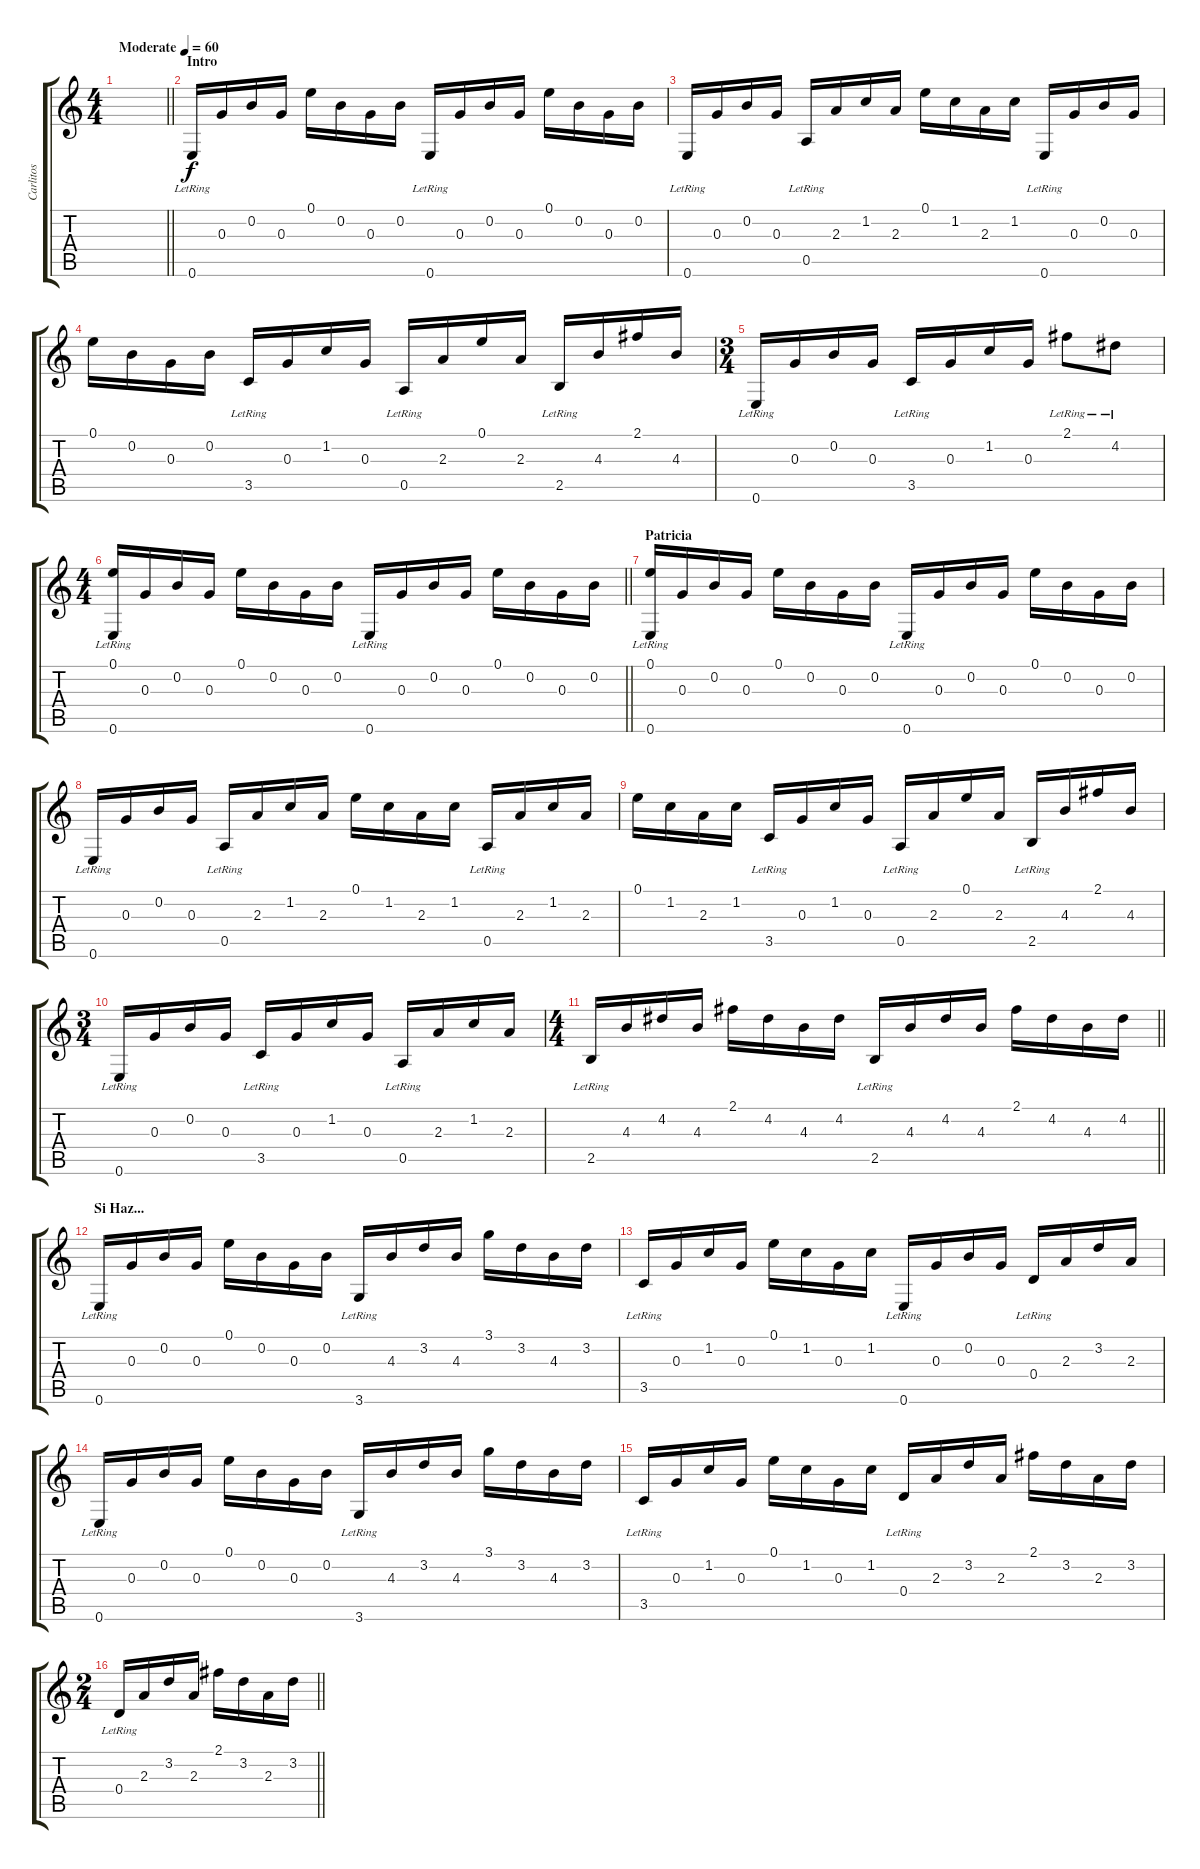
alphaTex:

\track ("Carlitos" "Carlitos") {instrument acousticguitarsteel}
\staff {score tabs}
\tuning (E4 B3 G3 D3 A2 E2) {hide}
\ts (4 4)
\tempo (60 "Moderate")
\clef g2
\barLineRight lightlight
\ks c
|
\section ("" "Intro")
0.6{lr}.16 0.3.16 0.2.16 0.3.16 0.1.16 0.2.16 0.3.16 0.2.16 0.6{lr}.16 0.3.16 0.2.16 0.3.16 0.1.16 0.2.16 0.3.16 0.2.16 |
0.6{lr}.16 0.3.16 0.2.16 0.3.16 0.5{lr}.16 2.3.16 1.2.16 2.3.16 0.1.16 1.2.16 2.3.16 1.2.16 0.6{lr}.16 0.3.16 0.2.16 0.3.16 |
0.1.16 0.2.16 0.3.16 0.2.16 3.5{lr}.16 0.3.16 1.2.16 0.3.16 0.5{lr}.16 2.3.16 0.1.16 2.3.16 2.5{lr}.16 4.3.16 2.1.16 4.3.16 |
\ts (3 4)
0.6{lr}.16 0.3.16 0.2.16 0.3.16 3.5{lr}.16 0.3.16 1.2.16 0.3.16 2.1{lr}.8 4.2{lr}.8 |
\ts (4 4)
\barLineRight lightlight
(0.1 0.6{lr}).16 0.3.16 0.2.16 0.3.16 0.1.16 0.2.16 0.3.16 0.2.16 0.6{lr}.16 0.3.16 0.2.16 0.3.16 0.1.16 0.2.16 0.3.16 0.2.16 |
\section ("" "Patricia")
(0.1 0.6{lr}).16 0.3.16 0.2.16 0.3.16 0.1.16 0.2.16 0.3.16 0.2.16 0.6{lr}.16 0.3.16 0.2.16 0.3.16 0.1.16 0.2.16 0.3.16 0.2.16 |
0.6{lr}.16 0.3.16 0.2.16 0.3.16 0.5{lr}.16 2.3.16 1.2.16 2.3.16 0.1.16 1.2.16 2.3.16 1.2.16 0.5{lr}.16 2.3.16 1.2.16 2.3.16 |
0.1.16 1.2.16 2.3.16 1.2.16 3.5{lr}.16 0.3.16 1.2.16 0.3.16 0.5{lr}.16 2.3.16 0.1.16 2.3.16 2.5{lr}.16 4.3.16 2.1.16 4.3.16 |
\ts (3 4)
0.6{lr}.16 0.3.16 0.2.16 0.3.16 3.5{lr}.16 0.3.16 1.2.16 0.3.16 0.5{lr}.16 2.3.16 1.2.16 2.3.16 |
\ts (4 4)
\barLineRight lightlight
2.5{lr}.16 4.3.16 4.2.16 4.3.16 2.1.16 4.2.16 4.3.16 4.2.16 2.5{lr}.16 4.3.16 4.2.16 4.3.16 2.1.16 4.2.16 4.3.16 4.2.16 |
\section ("" "Si Haz...")
0.6{lr}.16 0.3.16 0.2.16 0.3.16 0.1.16 0.2.16 0.3.16 0.2.16 3.6{lr}.16 4.3.16 3.2.16 4.3.16 3.1.16 3.2.16 4.3.16 3.2.16 |
3.5{lr}.16 0.3.16 1.2.16 0.3.16 0.1.16 1.2.16 0.3.16 1.2.16 0.6{lr}.16 0.3.16 0.2.16 0.3.16 0.4{lr}.16 2.3.16 3.2.16 2.3.16 |
0.6{lr}.16 0.3.16 0.2.16 0.3.16 0.1.16 0.2.16 0.3.16 0.2.16 3.6{lr}.16 4.3.16 3.2.16 4.3.16 3.1.16 3.2.16 4.3.16 3.2.16 |
3.5{lr}.16 0.3.16 1.2.16 0.3.16 0.1.16 1.2.16 0.3.16 1.2.16 0.4{lr}.16 2.3.16 3.2.16 2.3.16 2.1.16 3.2.16 2.3.16 3.2.16 |
\ts (2 4)
\barLineRight lightlight
0.4{lr}.16 2.3.16 3.2.16 2.3.16 2.1.16 3.2.16 2.3.16 3.2.16
